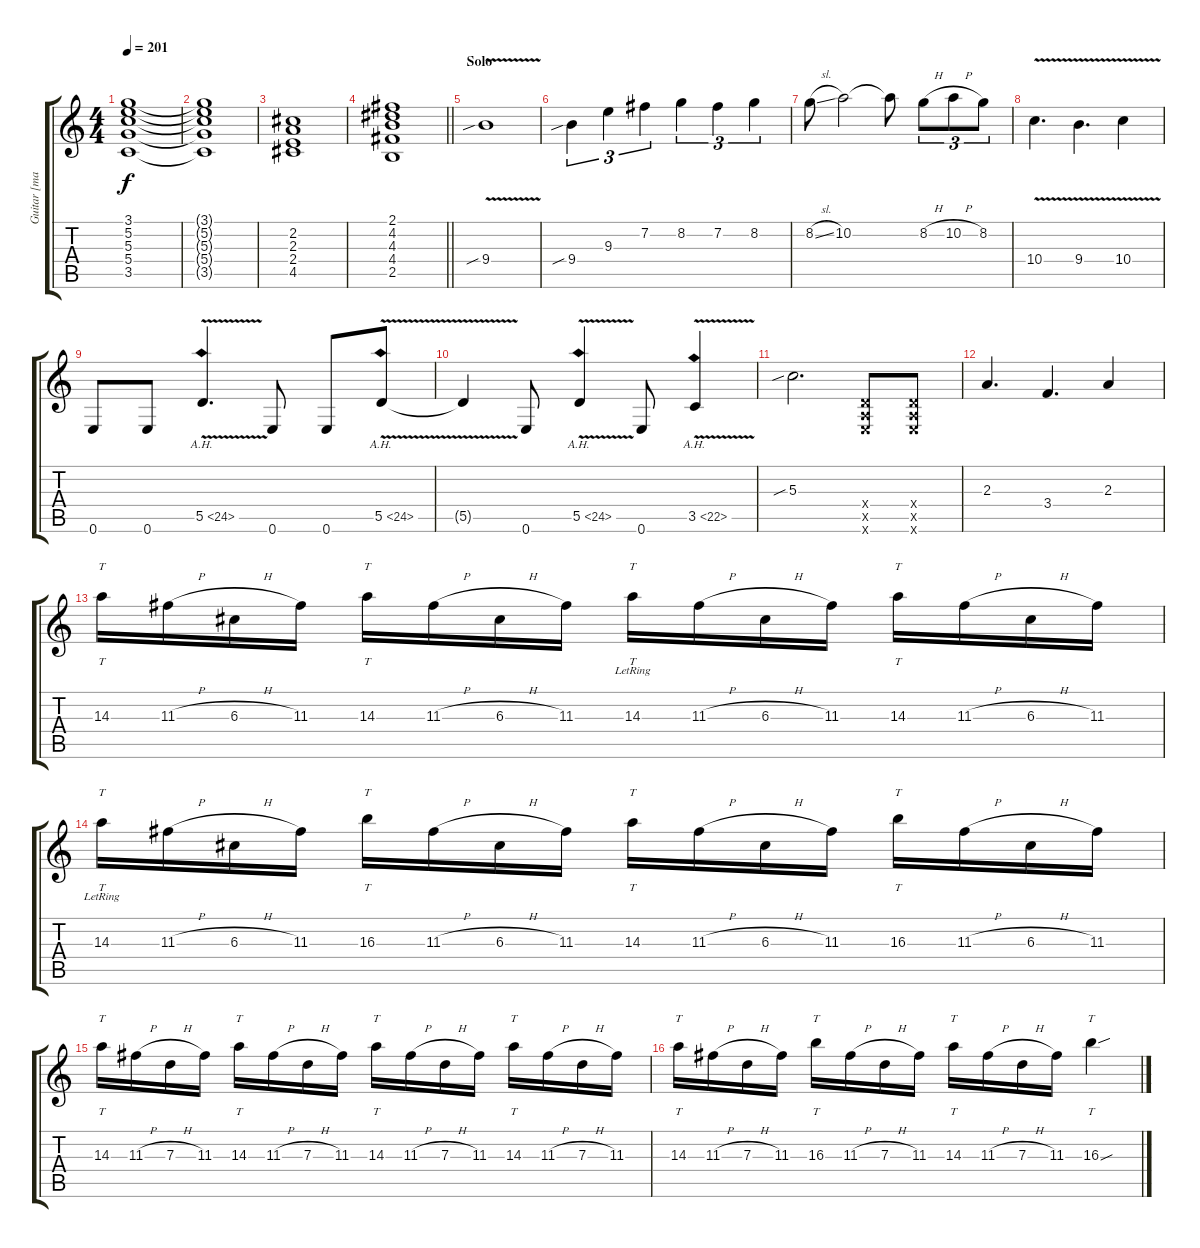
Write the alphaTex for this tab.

\track ("Guitar [maneki]" "Guitar [ma") {instrument distortionguitar}
\staff {score tabs}
\tuning (E4 B3 G3 D3 A2 E2) {hide}
\ts (4 4)
\tempo 201
\clef g2
\ks c
(3.1 5.2 5.3 5.4 3.5).1{dy f} |
(3.1{t} 5.2{t} 5.3{t} 5.4{t} 3.5{t}).1 |
(2.2 2.3 2.4 4.5).1 |
\barLineRight lightlight
(2.1 4.2 4.3 4.4 2.5).1 |
\section ("" "Solo")
9.4{v sib}.1 |
9.4{sib}.4{tu (3 2)} 9.3.4{tu (3 2)} 7.2.4{tu (3 2)} 8.2.4{tu (3 2)} 7.2.4{tu (3 2)} 8.2.4{tu (3 2)} |
8.2{sl}.8 10.2.2 10.2{t}.8 8.2{h}.8{tu (3 2)} 10.2{h}.8{tu (3 2)} 8.2.8{tu (3 2)} |
10.4{v}.4{d} 9.4{v}.4{d} 10.4{v}.4 |
0.6.8 0.6.8 5.5{ah 19 v}.4{d} 0.6.8 0.6.8 5.5{ah 19 v}.8 |
5.5{t}.4 0.6.8 5.5{ah 19 v}.4 0.6.8 3.5{ah 19 v}.4 |
5.3{sib}.2{d} (0.4{x} 0.5{x} 0.6{x}).8 (0.4{x} 0.5{x} 0.6{x}).8 |
2.3.4{d} 3.4.4{d} 2.3.4 |
14.3.16{tt} 11.3{h}.16 6.3{h}.16 11.3.16 14.3.16{tt} 11.3{h}.16 6.3{h}.16 11.3.16 14.3{lr}.16{tt} 11.3{h}.16 6.3{h}.16 11.3.16 14.3.16{tt} 11.3{h}.16 6.3{h}.16 11.3.16 |
14.3{lr}.16{tt} 11.3{h}.16 6.3{h}.16 11.3.16 16.3.16{tt} 11.3{h}.16 6.3{h}.16 11.3.16 14.3.16{tt} 11.3{h}.16 6.3{h}.16 11.3.16 16.3.16{tt} 11.3{h}.16 6.3{h}.16 11.3.16 |
14.3.16{tt} 11.3{h}.16 7.3{h}.16 11.3.16 14.3.16{tt} 11.3{h}.16 7.3{h}.16 11.3.16 14.3.16{tt} 11.3{h}.16 7.3{h}.16 11.3.16 14.3.16{tt} 11.3{h}.16 7.3{h}.16 11.3.16 |
14.3.16{tt} 11.3{h}.16 7.3{h}.16 11.3.16 16.3.16{tt} 11.3{h}.16 7.3{h}.16 11.3.16 14.3.16{tt} 11.3{h}.16 7.3{h}.16 11.3.16 16.3{sou}.4{tt}
